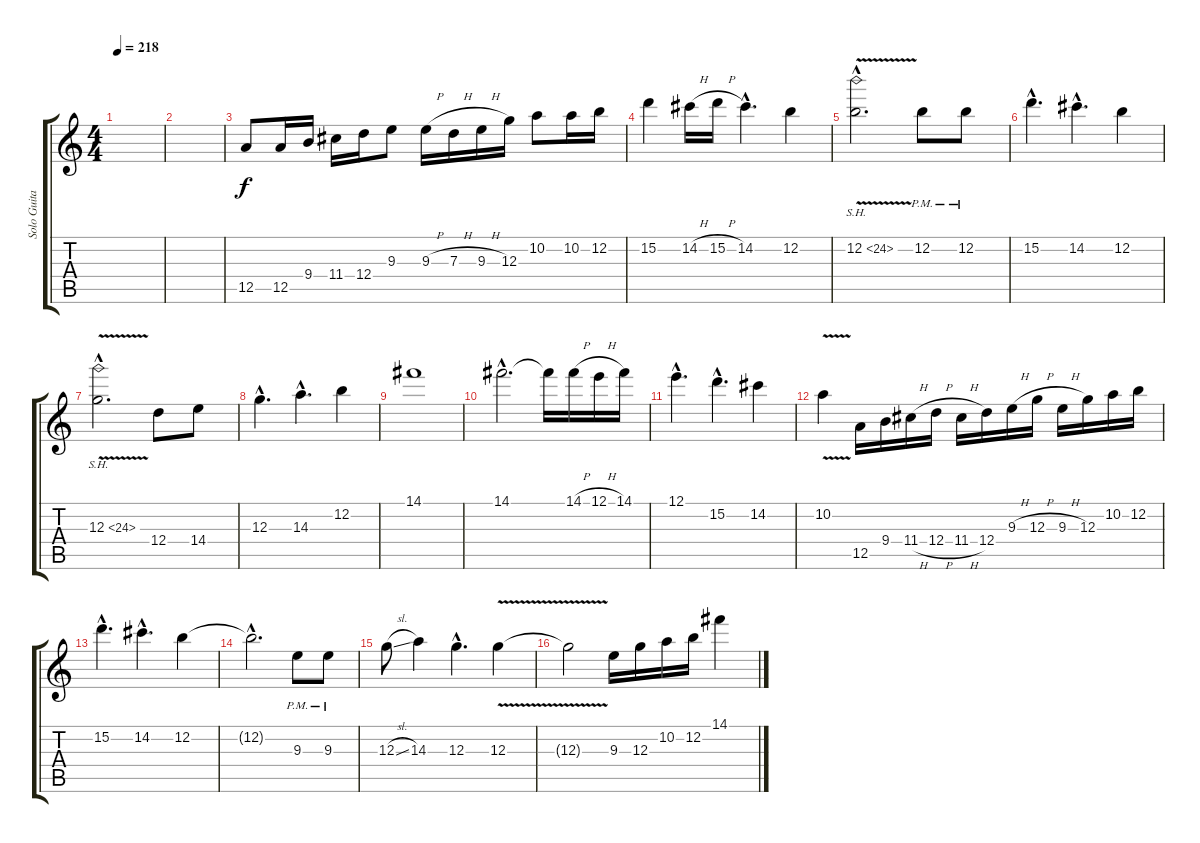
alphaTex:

\track ("Solo Guitar" "Solo Guita") {instrument distortionguitar}
\staff {score tabs}
\tuning (E4 B3 G3 D3 A2 E2) {hide}
\ts (4 4)
\tempo 218
\clef g2
\ks c
|
|
12.5.8 12.5.16 9.4.16 11.4.16 12.4.16 9.3.8 9.3{h}.16 7.3{h}.16 9.3{h}.16 12.3.16 10.2.8 10.2.16 12.2.16 |
15.2.4 14.2{h}.16 15.2{h}.16 14.2{hac}.4{d} 12.2.4 |
12.2{sh 12 v hac}.2{d} 12.2{pm}.8 12.2{pm}.8 |
15.2{hac}.4{d} 14.2{hac}.4{d} 12.2.4 |
12.3{sh 12 v hac}.2{d} 12.4.8 14.4.8 |
12.3{hac}.4{d} 14.3{hac}.4{d} 12.2.4 |
14.1.1 |
14.1{hac}.2{d} 14.1{t}.16 14.1{h}.16 12.1{h}.16 14.1.16 |
12.1{hac}.4{d} 15.2{hac}.4{d} 14.2.4 |
10.2{v}.4 12.5.16 9.4.16 11.4{h}.16 12.4{h}.16 11.4{h}.16 12.4.16 9.3{h}.16 12.3{h}.16 9.3{h}.16 12.3.16 10.2.16 12.2.16 |
15.2{hac}.4{d} 14.2{hac}.4{d} 12.2.4 |
12.2{hac t}.2{d} 9.3{pm}.8 9.3{pm}.8 |
12.3{sl}.8 14.3.4 12.3{hac}.4{d} 12.3{v}.4 |
12.3{t}.2 9.3.16 12.3.16 10.2.16 12.2.16 14.1.4
